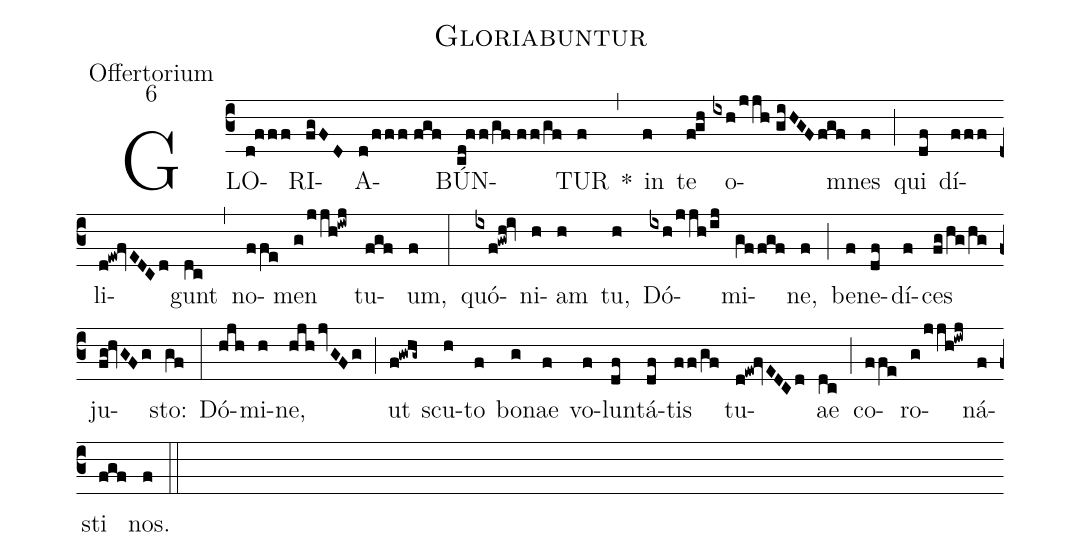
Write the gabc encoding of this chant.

name:Gloriabuntur;
office-part:Offertorium;
mode:6;
%%
(c3) GLO(d!fff)RI(fgFD)A(d/fff//fgf)BÚN(cd!ff/gf//ff/gf)TUR(f) *(,) in(f) te(f!gh) o(ixh/jjh//giHGFfgf)mnes(f) (;) qui(df) dí(fff)li(d!ew!fvEDCd)gunt(dc) (,) no(ffe)men(g/jjh!iwj) tu(fgf)um,(f) (:) quó(ixf!gwh!iv)ni(h)am(h) tu,(h) Dó(ixh/jjh/ij)mi(gffgf)ne,(f) (;) be(f)ne(df)dí(f)ces(fg/hg/hg) ju(fg!hvGFg)sto:(gf) (:) Dó(hjh)mi(h)ne,(hjhjvGFg) (;) ut(f!gwhg~) scu(h)to(f) bo(g)nae(f) vo(f)lun(df)tá(df)tis(ff/gf) tu(d!ew!fvEDCd)ae(dc) (;) co(ffe)ro(g/jjh!iwj)ná(f)sti(fgf) nos.(f) (::)
